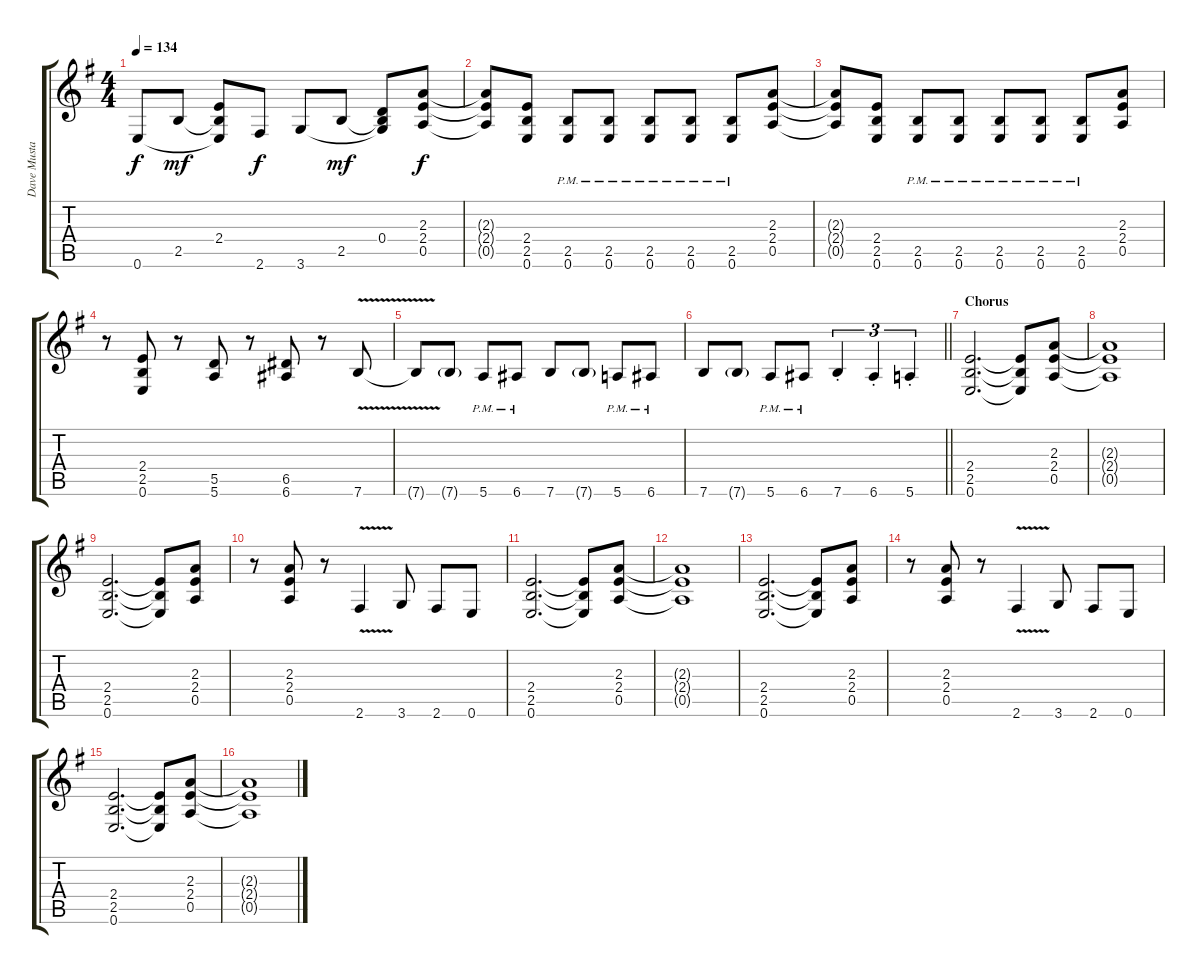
\track ("Dave Mustaine" "Dave Musta") {instrument distortionguitar}
\staff {score tabs}
\tuning (E4 B3 G3 D3 A2 E2) {hide}
\ts (4 4)
\tempo 134
\clef g2
\ks eminor
0.6{t}.8{dy f} 2.5.8{dy mf} (2.4 2.5{t} 0.6{t}).8 2.6.8{dy f} 3.6.8 2.5.8{dy mf} (0.4 2.5{t} 3.6{t}).8 (2.3 2.4 0.5).8{dy f} |
(2.3{t} 2.4{t} 0.5{t}).8 (2.4 2.5 0.6).8 (2.5{pm} 0.6{pm}).8 (2.5{pm} 0.6{pm}).8 (2.5{pm} 0.6{pm}).8 (2.5{pm} 0.6{pm}).8 (2.5{pm} 0.6{pm}).8 (2.3 2.4 0.5).8 |
(2.3{t} 2.4{t} 0.5{t}).8 (2.4 2.5 0.6).8 (2.5{pm} 0.6{pm}).8 (2.5{pm} 0.6{pm}).8 (2.5{pm} 0.6{pm}).8 (2.5{pm} 0.6{pm}).8 (2.5{pm} 0.6{pm}).8 (2.3 2.4 0.5).8 |
r.8 (2.4 2.5 0.6).8 r.8 (5.5 5.6).8 r.8 (6.5 6.6).8 r.8 7.6{v}.8 |
7.6{t}.8 7.6{g}.8 5.6{pm}.8 6.6{pm}.8 7.6.8 7.6{g}.8 5.6{pm}.8 6.6{pm}.8 |
\barLineRight lightlight
7.6.8 7.6{g}.8 5.6{pm}.8 6.6{pm}.8 7.6{st}.4{tu (3 2)} 6.6{st}.4{tu (3 2)} 5.6{st}.4{tu (3 2)} |
\section ("" "Chorus")
(2.4 2.5 0.6).2{d} (2.4{t} 2.5{t} 0.6{t}).8 (2.3 2.4 0.5).8 |
(2.3{t} 2.4{t} 0.5{t}).1 |
(2.4 2.5 0.6).2{d} (2.4{t} 2.5{t} 0.6{t}).8 (2.3 2.4 0.5).8 |
r.8 (2.3 2.4 0.5).8 r.8 2.6{v}.4 3.6.8 2.6.8 0.6.8 |
(2.4 2.5 0.6).2{d} (2.4{t} 2.5{t} 0.6{t}).8 (2.3 2.4 0.5).8 |
(2.3{t} 2.4{t} 0.5{t}).1 |
(2.4 2.5 0.6).2{d} (2.4{t} 2.5{t} 0.6{t}).8 (2.3 2.4 0.5).8 |
r.8 (2.3 2.4 0.5).8 r.8 2.6{v}.4 3.6.8 2.6.8 0.6.8 |
(2.4 2.5 0.6).2{d} (2.4{t} 2.5{t} 0.6{t}).8 (2.3 2.4 0.5).8 |
(2.3{t} 2.4{t} 0.5{t}).1
